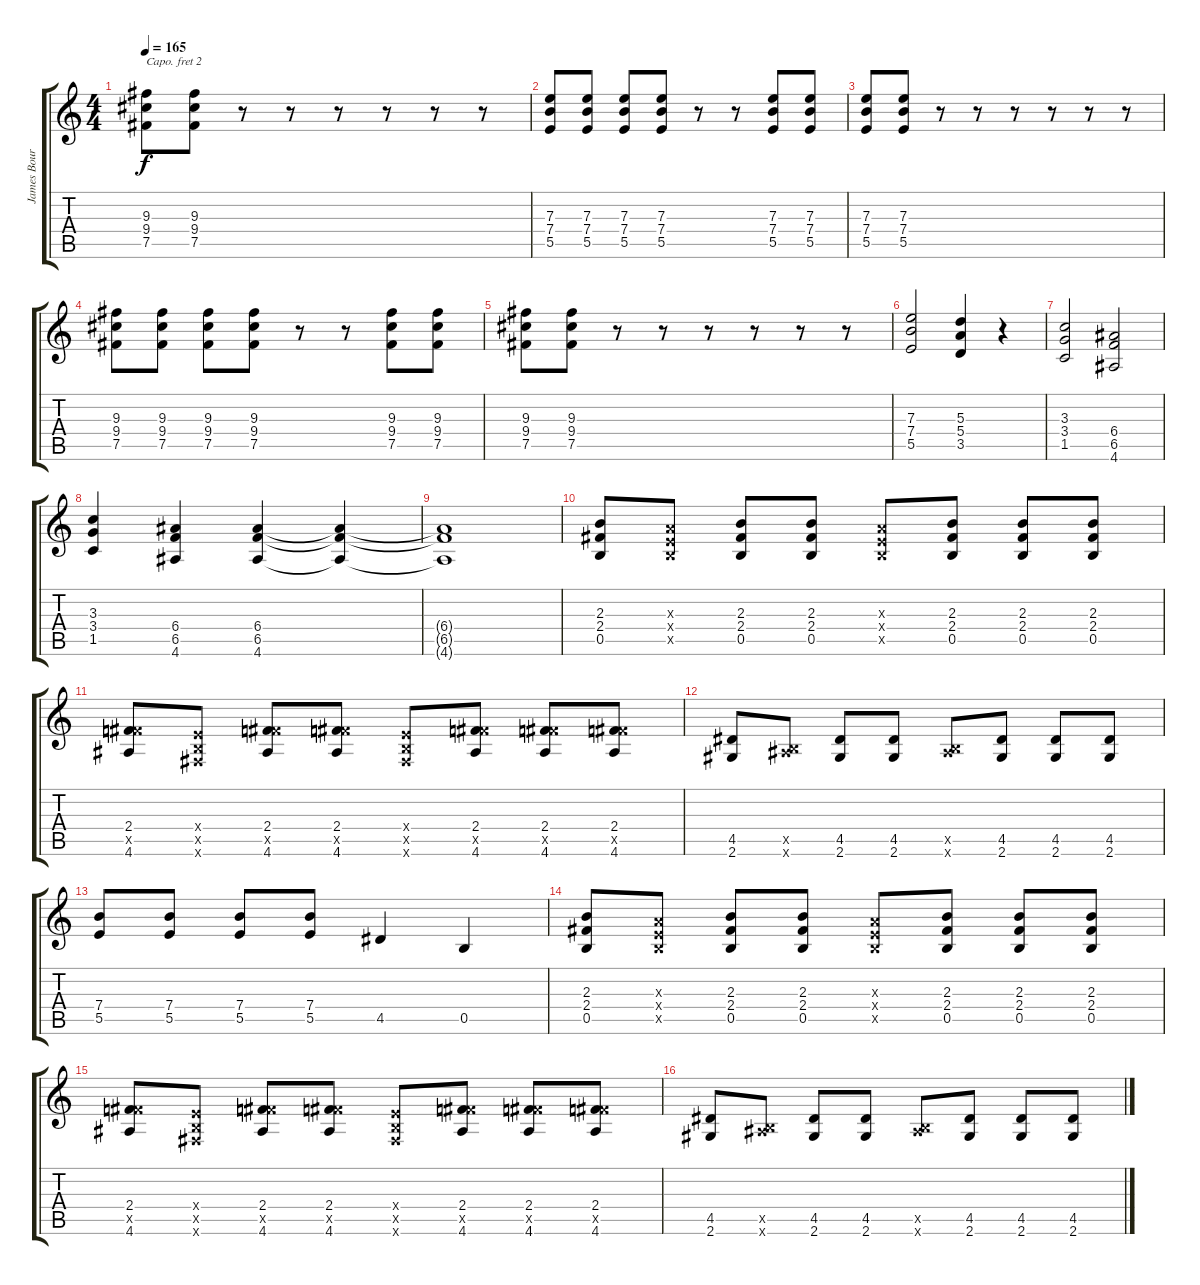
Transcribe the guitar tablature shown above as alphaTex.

\track ("James Bourne" "James Bour") {instrument distortionguitar}
\staff {score tabs}
\capo 2
\tuning (E4 B3 G3 D3 A2 E2) {hide}
\ts (4 4)
\tempo 165
\clef g2
\ks c
(9.3 9.4 7.5).8{dy f} (9.3 9.4 7.5).8 r.8 r.8 r.8 r.8 r.8 r.8 |
(7.3 7.4 5.5).8 (7.3 7.4 5.5).8 (7.3 7.4 5.5).8 (7.3 7.4 5.5).8 r.8 r.8 (7.3 7.4 5.5).8 (7.3 7.4 5.5).8 |
(7.3 7.4 5.5).8 (7.3 7.4 5.5).8 r.8 r.8 r.8 r.8 r.8 r.8 |
(9.3 9.4 7.5).8 (9.3 9.4 7.5).8 (9.3 9.4 7.5).8 (9.3 9.4 7.5).8 r.8 r.8 (9.3 9.4 7.5).8 (9.3 9.4 7.5).8 |
(9.3 9.4 7.5).8 (9.3 9.4 7.5).8 r.8 r.8 r.8 r.8 r.8 r.8 |
(7.3 7.4 5.5).2 (5.3 5.4 3.5).4 r.4 |
(3.3 3.4 1.5).2 (6.4 6.5 4.6).2 |
(3.3 3.4 1.5).4 (6.4 6.5 4.6).4 (6.4 6.5 4.6).4 (6.4{t} 6.5{t} 4.6{t}).4 |
(6.4{t} 6.5{t} 4.6{t}).1 |
(2.3 2.4 0.5).8 (0.3{x} 0.4{x} 0.5{x}).8 (2.3 2.4 0.5).8 (2.3 2.4 0.5).8 (0.3{x} 0.4{x} 0.5{x}).8 (2.3 2.4 0.5).8 (2.3 2.4 0.5).8 (2.3 2.4 0.5).8 |
(2.4 6.5{x} 4.6).8 (0.4{x} 0.5{x} 0.6{x}).8 (2.4 6.5{x} 4.6).8 (2.4 6.5{x} 4.6).8 (0.4{x} 0.5{x} 0.6{x}).8 (2.4 6.5{x} 4.6).8 (2.4 6.5{x} 4.6).8 (2.4 6.5{x} 4.6).8 |
(4.5 2.6).8 (0.5{x} 4.6{x}).8 (4.5 2.6).8 (4.5 2.6).8 (0.5{x} 4.6{x}).8 (4.5 2.6).8 (4.5 2.6).8 (4.5 2.6).8 |
(7.4 5.5).8 (7.4 5.5).8 (7.4 5.5).8 (7.4 5.5).8 4.5.4 0.5.4 |
(2.3 2.4 0.5).8 (0.3{x} 0.4{x} 0.5{x}).8 (2.3 2.4 0.5).8 (2.3 2.4 0.5).8 (0.3{x} 0.4{x} 0.5{x}).8 (2.3 2.4 0.5).8 (2.3 2.4 0.5).8 (2.3 2.4 0.5).8 |
(2.4 6.5{x} 4.6).8 (0.4{x} 0.5{x} 0.6{x}).8 (2.4 6.5{x} 4.6).8 (2.4 6.5{x} 4.6).8 (0.4{x} 0.5{x} 0.6{x}).8 (2.4 6.5{x} 4.6).8 (2.4 6.5{x} 4.6).8 (2.4 6.5{x} 4.6).8 |
(4.5 2.6).8 (0.5{x} 4.6{x}).8 (4.5 2.6).8 (4.5 2.6).8 (0.5{x} 4.6{x}).8 (4.5 2.6).8 (4.5 2.6).8 (4.5 2.6).8
